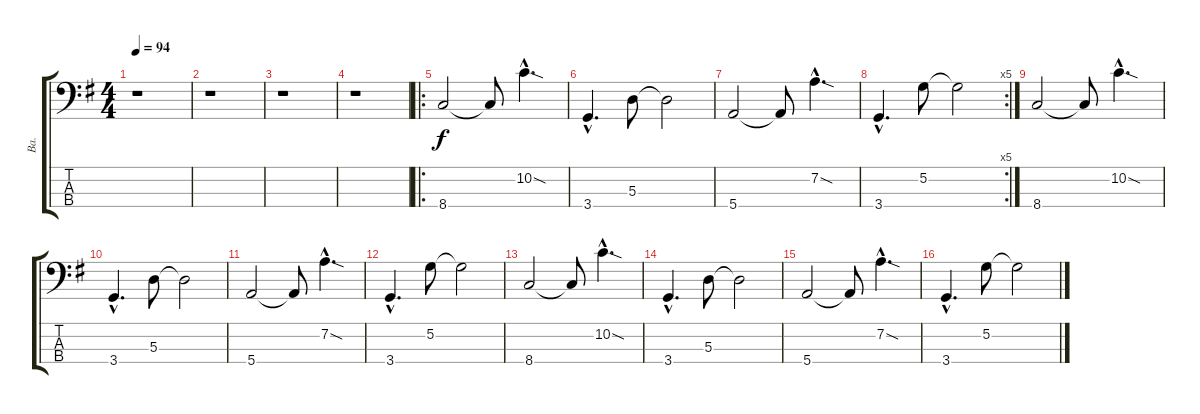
\track ("Ba." "Ba.") {instrument fretlessbass}
\staff {score tabs}
\tuning (G2 D2 A1 E1) {hide}
\ts (4 4)
\tempo 94
\clef f4
\ks g
r.1{dy f instrument fretlessbass} |
r.1 |
r.1 |
r.1 |
\ro
8.4.2{volume 10 instrument fretlessbass} 8.4{t}.8 10.2{sod hac}.4{d} |
3.4{hac}.4{d} 5.3.8 5.3{t}.2 |
5.4.2 5.4{t}.8 7.2{sod hac}.4{d} |
\rc 5
3.4{hac}.4{d} 5.2.8 5.2{t}.2 |
8.4.2{volume 10 instrument fretlessbass} 8.4{t}.8 10.2{sod hac}.4{d} |
3.4{hac}.4{d} 5.3.8 5.3{t}.2 |
5.4.2 5.4{t}.8 7.2{sod hac}.4{d} |
3.4{hac}.4{d} 5.2.8 5.2{t}.2 |
8.4.2{volume 10 instrument fretlessbass} 8.4{t}.8 10.2{sod hac}.4{d} |
3.4{hac}.4{d} 5.3.8 5.3{t}.2 |
5.4.2 5.4{t}.8 7.2{sod hac}.4{d} |
3.4{hac}.4{d} 5.2.8 5.2{t}.2
